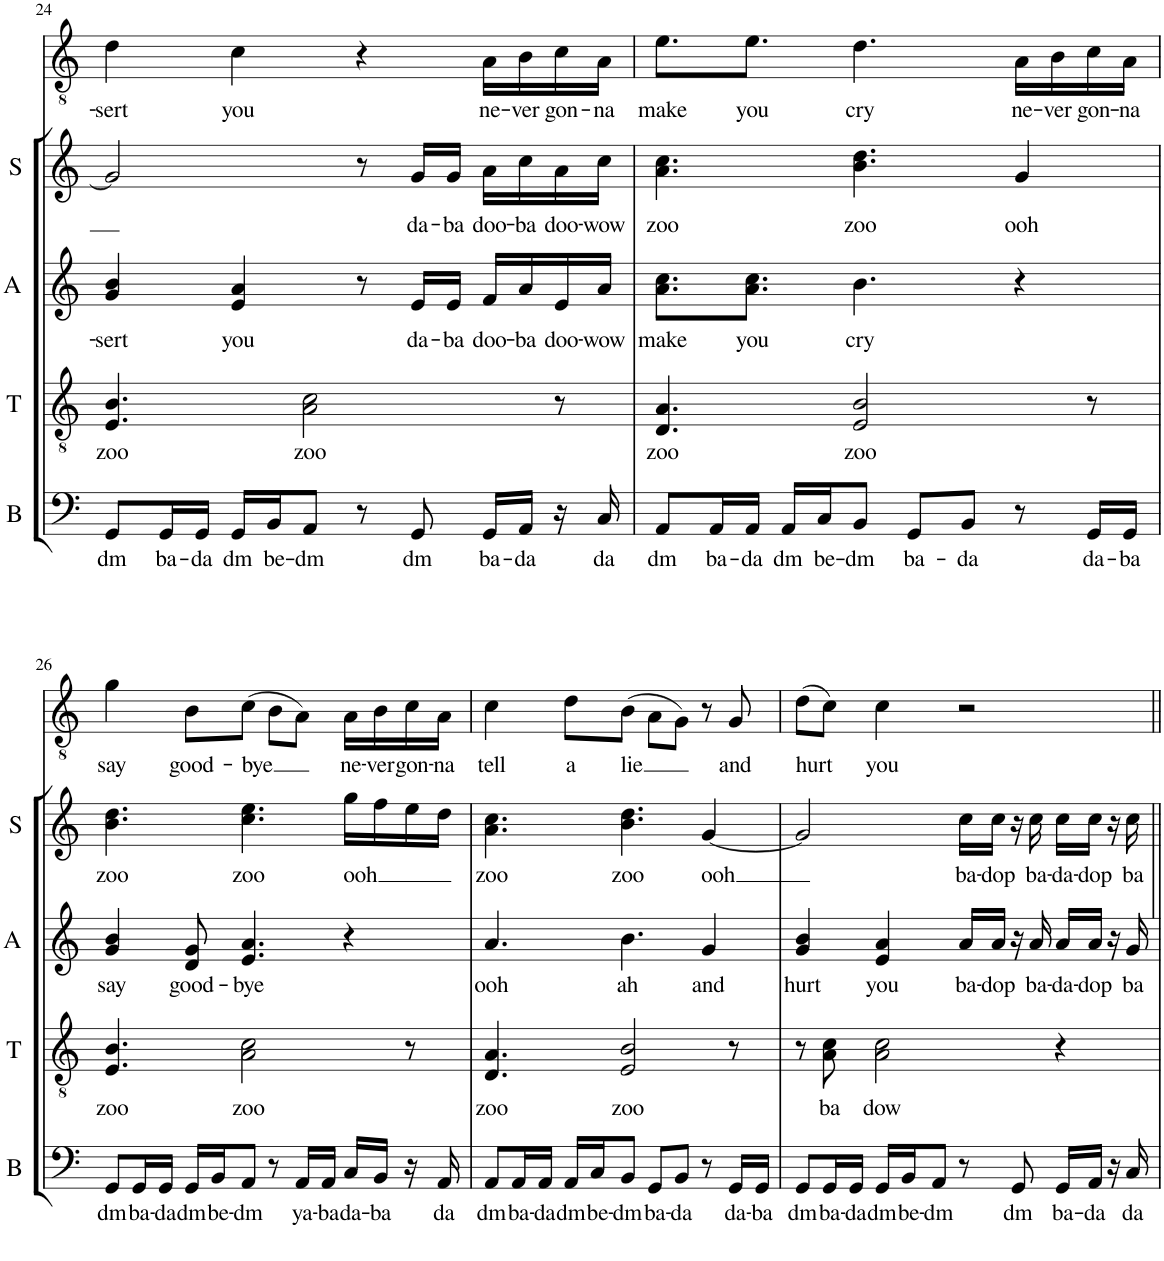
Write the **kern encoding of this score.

**kern	**text	**kern	**text	**kern	**text	**kern	**text	**kern	**text
*part5	*part5	*part4	*part4	*part3	*part3	*part2	*part2	*part1	*part1
*staff5	*staff5	*staff4	*staff4	*staff3	*staff3	*staff2	*staff2	*staff1	*staff1
*I"Bass	*	*I"Tenor	*	*I"Alto	*	*I"Soprano	*	*I"Solo	*
*I'B	*	*I'T	*	*I'A	*	*I'S	*	*	*
!!LO:PB:g=z
*clefF4	*	*clefGv2	*	*clefG2	*	*clefG2	*	*clefGv2	*
*k[]	*	*k[]	*	*k[]	*	*k[]	*	*k[]	*
*M4/4	*	*M4/4	*	*M4/4	*	*M4/4	*	*M4/4	*
=24	=24	=24	=24	=24	=24	=24	=24	=24	=24
!	!LO:LY:b	!	!LO:LY:b	!	!LO:LY:b	!	!	!	!LO:LY:b
8GG/L	dm	4.E/ 4.B/	zoo	4g/ 4b/	-sert	2g/]	.	4d\	-sert
!	!LO:LY:b	!	!	!	!	!	!	!	!
16GG/L	ba-	.	.	.	.	.	.	.	.
!	!LO:LY:b	!	!	!	!	!	!	!	!
16GG/JJ	-da	.	.	.	.	.	.	.	.
!	!LO:LY:b	!	!	!	!LO:LY:b	!	!	!	!LO:LY:b
16GG/LL	dm	.	.	4e/ 4a/	you	.	.	4c\	you
!	!LO:LY:b	!	!	!	!	!	!	!	!
16BB/J	be-	.	.	.	.	.	.	.	.
!	!LO:LY:b	!	!LO:LY:b	!	!	!	!	!	!
8AA/J	-dm	2A\ 2c\	zoo	.	.	.	.	.	.
8r	.	.	.	8r	.	8r	.	4r	.
!	!LO:LY:b	!	!	!	!LO:LY:b	!	!LO:LY:b	!	!
8GG/	dm	.	.	16e/LL	da-	16g/LL	da-	.	.
!	!	!	!	!	!LO:LY:b	!	!LO:LY:b	!	!
.	.	.	.	16e/JJ	-ba	16g/JJ	-ba	.	.
!	!LO:LY:b	!	!	!	!LO:LY:b	!	!LO:LY:b	!	!LO:LY:b
16GG/LL	ba-	.	.	16f/LL	doo-	16a\LL	doo-	16A\LL	ne-
!	!LO:LY:b	!	!	!	!LO:LY:b	!	!LO:LY:b	!	!LO:LY:b
16AA/JJ	-da	.	.	16a/	-ba	16cc\	-ba	16B\	-ver
!	!	!	!	!	!LO:LY:b	!	!LO:LY:b	!	!LO:LY:b
16r	.	8r	.	16e/	doo-	16a\	doo-	16c\	gon-
!	!LO:LY:b	!	!	!	!LO:LY:b	!	!LO:LY:b	!	!LO:LY:b
16C/	da	.	.	16a/JJ	-wow	16cc\JJ	-wow	16A\JJ	-na
=25	=25	=25	=25	=25	=25	=25	=25	=25	=25
!	!LO:LY:b	!	!LO:LY:b	!	!LO:LY:b	!	!LO:LY:b	!	!LO:LY:b
8AA/L	dm	4.D/ 4.A/	zoo	8.a\ 8.cc\L	make	4.a\ 4.cc\	zoo	8.e\L	make
!	!LO:LY:b	!	!	!	!	!	!	!	!
16AA/L	ba-	.	.	.	.	.	.	.	.
!	!LO:LY:b	!	!	!	!LO:LY:b	!	!	!	!LO:LY:b
16AA/JJ	-da	.	.	8.a\ 8.cc\J	you	.	.	8.e\J	you
!	!LO:LY:b	!	!	!	!	!	!	!	!
16AA/LL	dm	.	.	.	.	.	.	.	.
!	!LO:LY:b	!	!	!	!	!	!	!	!
16C/J	be-	.	.	.	.	.	.	.	.
!	!LO:LY:b	!	!LO:LY:b	!	!LO:LY:b	!	!LO:LY:b	!	!LO:LY:b
8BB/J	-dm	2E/ 2B/	zoo	4.b\	cry	4.b\ 4.dd\	zoo	4.d\	cry
!	!LO:LY:b	!	!	!	!	!	!	!	!
8GG/L	ba-	.	.	.	.	.	.	.	.
!	!LO:LY:b	!	!	!	!	!	!	!	!
8BB/J	-da	.	.	.	.	.	.	.	.
!	!	!	!	!	!	!	!LO:LY:b	!	!LO:LY:b
8r	.	.	.	4r	.	4g/	ooh	16A\LL	ne-
!	!	!	!	!	!	!	!	!	!LO:LY:b
.	.	.	.	.	.	.	.	16B\	-ver
!	!LO:LY:b	!	!	!	!	!	!	!	!LO:LY:b
16GG/LL	da-	8r	.	.	.	.	.	16c\	gon-
!	!LO:LY:b	!	!	!	!	!	!	!	!LO:LY:b
16GG/JJ	-ba	.	.	.	.	.	.	16A\JJ	-na
!!LO:LB:g=z
=26	=26	=26	=26	=26	=26	=26	=26	=26	=26
!	!LO:LY:b	!	!LO:LY:b	!	!LO:LY:b	!	!LO:LY:b	!	!LO:LY:b
8GG/L	dm	4.E/ 4.B/	zoo	4g/ 4b/	say	4.b\ 4.dd\	zoo	4g\	say
!	!LO:LY:b	!	!	!	!	!	!	!	!
16GG/L	ba-	.	.	.	.	.	.	.	.
!	!LO:LY:b	!	!	!	!	!	!	!	!
16GG/JJ	-da	.	.	.	.	.	.	.	.
!	!LO:LY:b	!	!	!	!LO:LY:b	!	!	!	!LO:LY:b
16GG/LL	dm	.	.	8d/ 8g/	good-	.	.	8B\L	good-
!	!LO:LY:b	!	!	!	!	!	!	!	!
16BB/J	be-	.	.	.	.	.	.	.	.
!	!LO:LY:b	!	!LO:LY:b	!	!LO:LY:b	!	!LO:LY:b	!	!LO:LY:b
8AA/J	-dm	2A\ 2c\	zoo	4.e/ 4.a/	-bye	4.cc\ 4.ee\	zoo	(8c\J	-bye
8r	.	.	.	.	.	.	.	8B\L	.
!	!LO:LY:b	!	!	!	!	!	!	!	!
16AA/LL	ya-	.	.	.	.	.	.	8A\J)	.
!	!LO:LY:b	!	!	!	!	!	!	!	!
16AA/JJ	-ba	.	.	.	.	.	.	.	.
!	!LO:LY:b	!	!	!	!	!	!LO:LY:b	!	!LO:LY:b
16C/LL	da-	.	.	4r	.	16gg\LL	ooh	16A\LL	ne-
!	!LO:LY:b	!	!	!	!	!	!	!	!LO:LY:b
16BB/JJ	-ba	.	.	.	.	16ff\	.	16B\	-ver
!	!	!	!	!	!	!	!	!	!LO:LY:b
16r	.	8r	.	.	.	16ee\	.	16c\	gon-
!	!LO:LY:b	!	!	!	!	!	!	!	!LO:LY:b
16AA/	da	.	.	.	.	16dd\JJ	.	16A\JJ	-na
=27	=27	=27	=27	=27	=27	=27	=27	=27	=27
!	!LO:LY:b	!	!LO:LY:b	!	!LO:LY:b	!	!LO:LY:b	!	!LO:LY:b
8AA/L	dm	4.D/ 4.A/	zoo	4.a/	ooh	4.a\ 4.cc\	zoo	4c\	tell
!	!LO:LY:b	!	!	!	!	!	!	!	!
16AA/L	ba-	.	.	.	.	.	.	.	.
!	!LO:LY:b	!	!	!	!	!	!	!	!
16AA/JJ	-da	.	.	.	.	.	.	.	.
!	!LO:LY:b	!	!	!	!	!	!	!	!LO:LY:b
16AA/LL	dm	.	.	.	.	.	.	8d\L	a
!	!LO:LY:b	!	!	!	!	!	!	!	!
16C/J	be-	.	.	.	.	.	.	.	.
!	!LO:LY:b	!	!LO:LY:b	!	!LO:LY:b	!	!LO:LY:b	!	!LO:LY:b
8BB/J	-dm	2E/ 2B/	zoo	4.b\	ah	4.b\ 4.dd\	zoo	(8B\J	lie
!	!LO:LY:b	!	!	!	!	!	!	!	!
8GG/L	ba-	.	.	.	.	.	.	8A\L	.
!	!LO:LY:b	!	!	!	!	!	!	!	!
8BB/J	-da	.	.	.	.	.	.	8G\J)	.
!	!	!	!	!	!LO:LY:b	!	!LO:LY:b	!	!
8r	.	.	.	4g/	and	[4g/	ooh	8r	.
!	!LO:LY:b	!	!	!	!	!	!	!	!LO:LY:b
16GG/LL	da-	8r	.	.	.	.	.	8G/	and
!	!LO:LY:b	!	!	!	!	!	!	!	!
16GG/JJ	-ba	.	.	.	.	.	.	.	.
=28	=28	=28	=28	=28	=28	=28	=28	=28	=28
!	!LO:LY:b	!	!	!	!LO:LY:b	!	!	!	!LO:LY:b
8GG/L	dm	8r	.	4g/ 4b/	-hurt	2g/]	.	(8d\L	hurt
!	!LO:LY:b	!	!LO:LY:b	!	!	!	!	!	!
16GG/L	ba-	8A\ 8c\	ba	.	.	.	.	8c\J)	.
!	!LO:LY:b	!	!	!	!	!	!	!	!
16GG/JJ	-da	.	.	.	.	.	.	.	.
!	!LO:LY:b	!	!LO:LY:b	!	!LO:LY:b	!	!	!	!LO:LY:b
16GG/LL	dm	2A\ 2c\	dow	4e/ 4a/	you	.	.	4c\	you
!	!LO:LY:b	!	!	!	!	!	!	!	!
16BB/J	be-	.	.	.	.	.	.	.	.
!	!LO:LY:b	!	!	!	!	!	!	!	!
8AA/J	-dm	.	.	.	.	.	.	.	.
!	!	!	!	!	!LO:LY:b	!	!LO:LY:b	!	!
8r	.	.	.	16a/LL	ba-	16cc\LL	ba-	2r	.
!	!	!	!	!	!LO:LY:b	!	!LO:LY:b	!	!
.	.	.	.	16a/JJ	-dop	16cc\JJ	-dop	.	.
!	!LO:LY:b	!	!	!	!	!	!	!	!
8GG/	dm	.	.	16r	.	16r	.	.	.
!	!	!	!	!	!LO:LY:b	!	!LO:LY:b	!	!
.	.	.	.	16a/	ba-	16cc\	ba-	.	.
!	!LO:LY:b	!	!	!	!LO:LY:b	!	!LO:LY:b	!	!
16GG/LL	ba-	4r	.	16a/LL	-da-	16cc\LL	-da-	.	.
!	!LO:LY:b	!	!	!	!LO:LY:b	!	!LO:LY:b	!	!
16AA/JJ	-da	.	.	16a/JJ	-dop	16cc\JJ	-dop	.	.
16r	.	.	.	16r	.	16r	.	.	.
!	!LO:LY:b	!	!	!	!LO:LY:b	!	!LO:LY:b	!	!
16C/	da	.	.	16g/	ba	16cc\	ba	.	.
=||	=||	=||	=||	=||	=||	=||	=||	=||	=||
*-	*-	*-	*-	*-	*-	*-	*-	*-	*-
